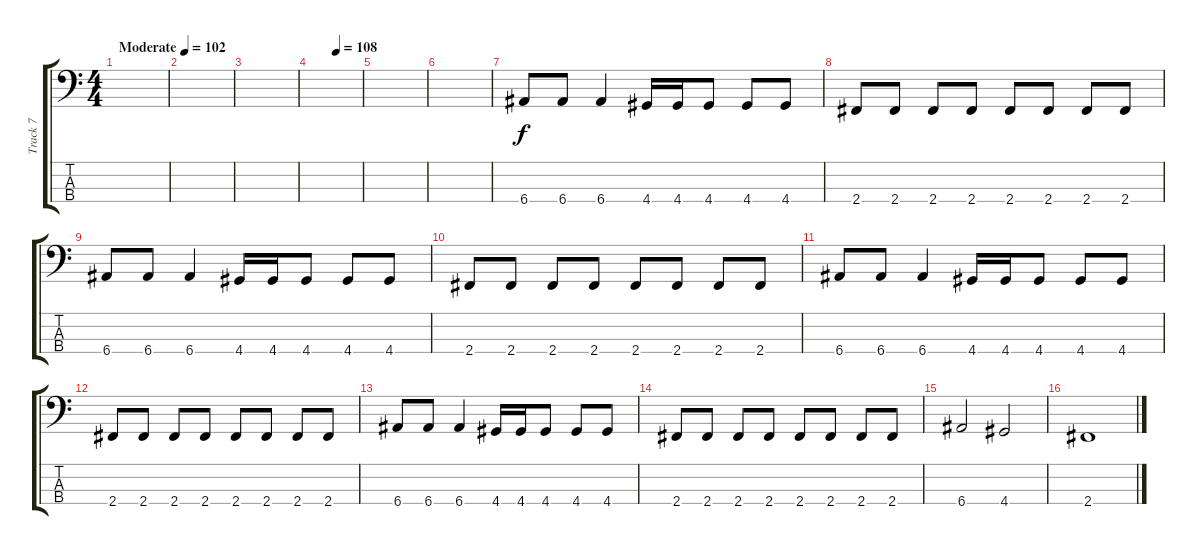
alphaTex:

\track ("Track 7" "Track 7") {instrument electricbassfinger}
\staff {score tabs}
\tuning (G2 D2 A1 E1) {hide}
\ts (4 4)
\tempo (102 "Moderate")
\tempo 125
\tempo (102 "Moderate")
\clef f4
\ks c
|
|
|
\tempo (108 0.5)
|
|
|
6.4.8 6.4.8 6.4.4 4.4.16 4.4.16 4.4.8 4.4.8 4.4.8 |
2.4.8 2.4.8 2.4.8 2.4.8 2.4.8 2.4.8 2.4.8 2.4.8 |
6.4.8 6.4.8 6.4.4 4.4.16 4.4.16 4.4.8 4.4.8 4.4.8 |
2.4.8 2.4.8 2.4.8 2.4.8 2.4.8 2.4.8 2.4.8 2.4.8 |
6.4.8 6.4.8 6.4.4 4.4.16 4.4.16 4.4.8 4.4.8 4.4.8 |
2.4.8 2.4.8 2.4.8 2.4.8 2.4.8 2.4.8 2.4.8 2.4.8 |
6.4.8 6.4.8 6.4.4 4.4.16 4.4.16 4.4.8 4.4.8 4.4.8 |
2.4.8 2.4.8 2.4.8 2.4.8 2.4.8 2.4.8 2.4.8 2.4.8 |
6.4.2 4.4.2 |
2.4.1
